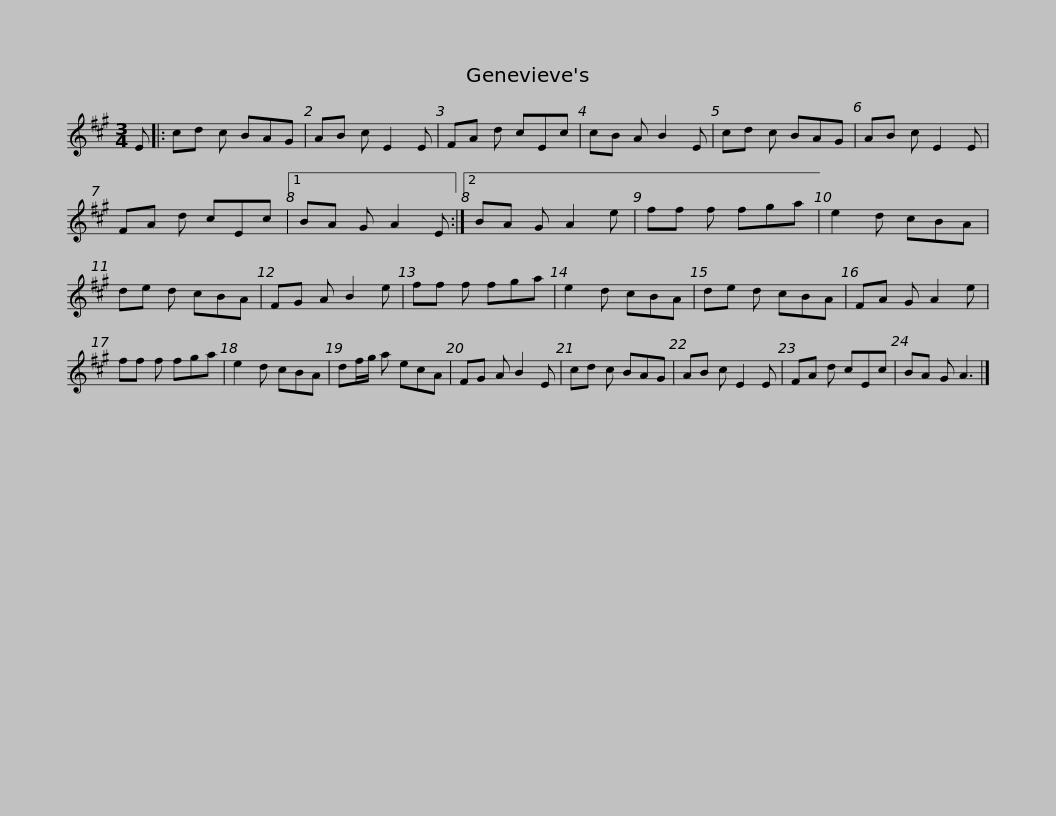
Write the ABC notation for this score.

X:1
L:1/8
M:3/4
I:linebreak $
K:A
V:1 treble
V:1
 E |: cd c BAG | AB c E2 E | FA d cEc | cB A B2 E | %5
 cd c BAG | AB c E2 E | FA d cEc |1$ BA G A2 E :|2 BA G A2 e | %10
 ff f fga | e2 d cBA | de d cBA | FG A B2 e | ff f fga |$ %15
 e2 d cBA | de d cBA | FA G A2 e | ff f fga | e2 d cBA | %20
 df/g/ a ecA | FG A B2 E |$ cd c BAG | AB c E2 E | FA d cEc | %25
 BA G A3 |] %26
